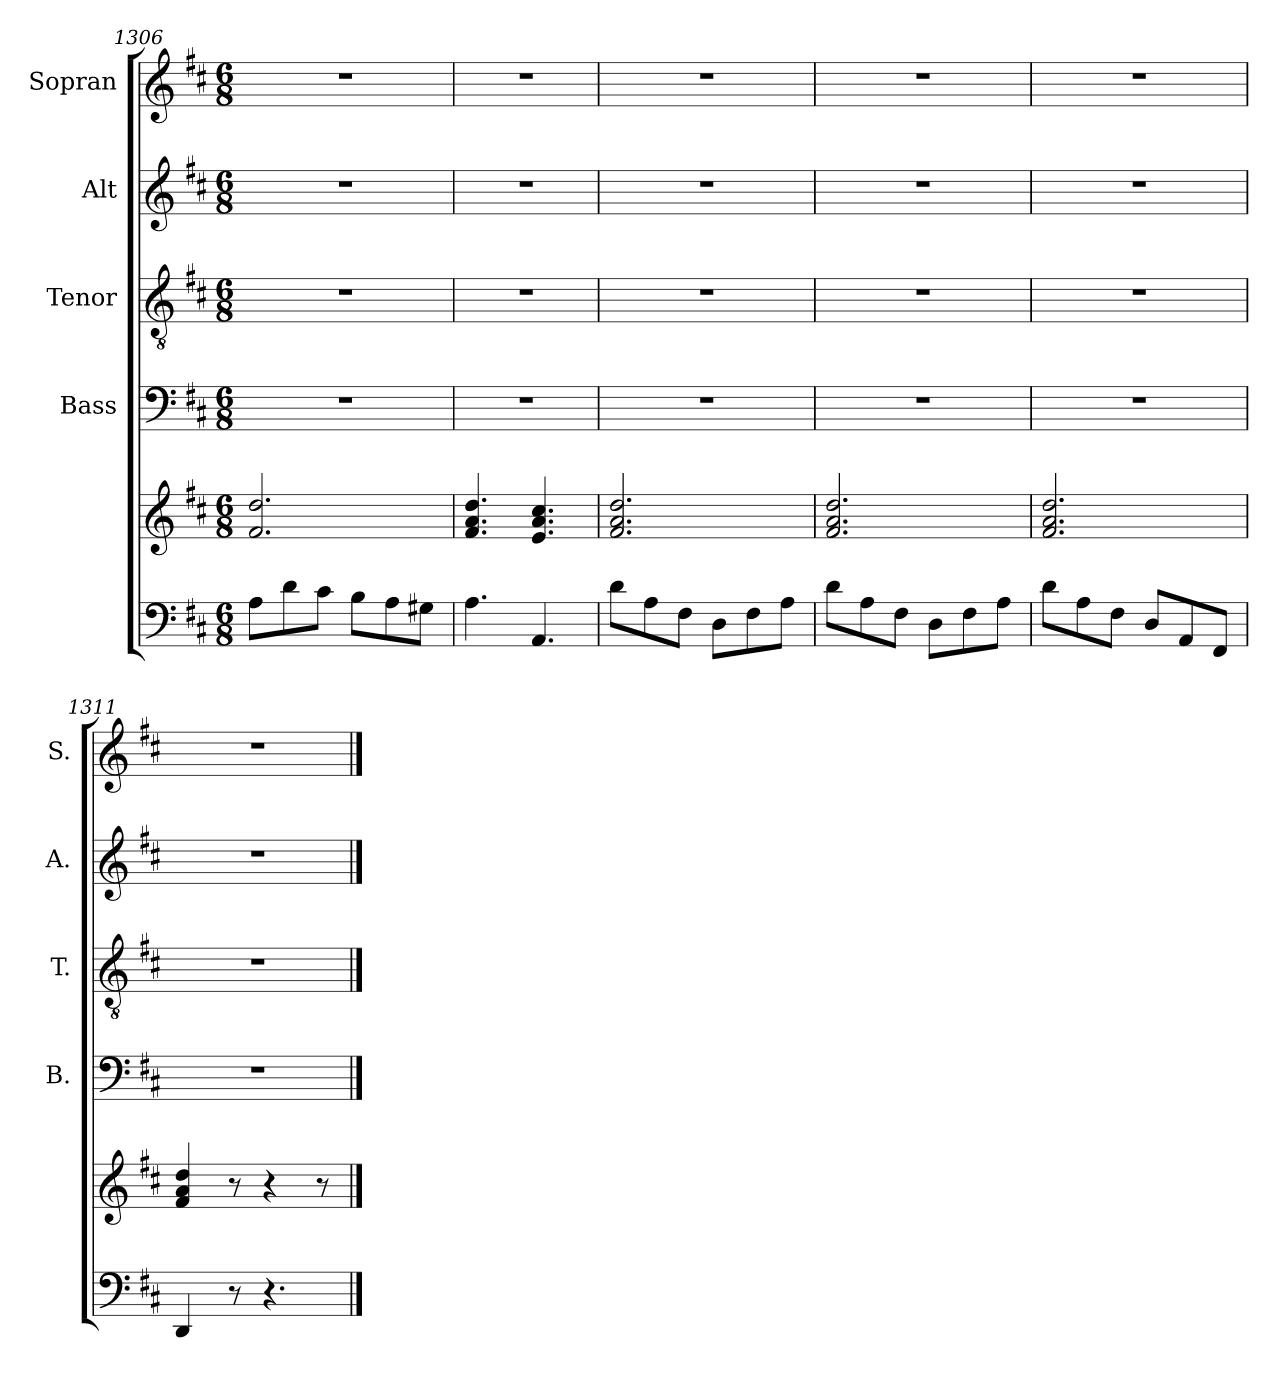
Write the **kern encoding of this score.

**kern	**kern	**kern	**kern	**kern	**kern
*part5	*part5	*part4	*part3	*part2	*part1
*staff6	*staff5	*staff4	*staff3	*staff2	*staff1
*	*	*I"Bass	*I"Tenor	*I"Alt	*I"Sopran
*	*	*I'B.	*I'T.	*I'A.	*I'S.
*clefF4	*clefG2	*clefF4	*clefGv2	*clefG2	*clefG2
*k[f#c#]	*k[f#c#]	*k[f#c#]	*k[f#c#]	*k[f#c#]	*k[f#c#]
*D:	*D:	*D:	*D:	*D:	*D:
*M6/8	*M6/8	*M6/8	*M6/8	*M6/8	*M6/8
=1306	=1306	=1306	=1306	=1306	=1306
8A\L	2.f#/ 2.dd/	2.r	2.r	2.r	2.r
8d\	.	.	.	.	.
8c#\J	.	.	.	.	.
8B\L	.	.	.	.	.
8A\	.	.	.	.	.
8G#X\J	.	.	.	.	.
=1307	=1307	=1307	=1307	=1307	=1307
4.A\	4.f#/ 4.a/ 4.dd/	2.r	2.r	2.r	2.r
4.AA/	4.e/ 4.a/ 4.cc#/	.	.	.	.
=1308	=1308	=1308	=1308	=1308	=1308
8d\L	2.f#/ 2.a/ 2.dd/	2.r	2.r	2.r	2.r
8A\	.	.	.	.	.
8F#\J	.	.	.	.	.
8D\L	.	.	.	.	.
8F#\	.	.	.	.	.
8A\J	.	.	.	.	.
=1309	=1309	=1309	=1309	=1309	=1309
8d\L	2.f#/ 2.a/ 2.dd/	2.r	2.r	2.r	2.r
8A\	.	.	.	.	.
8F#\J	.	.	.	.	.
8D\L	.	.	.	.	.
8F#\	.	.	.	.	.
8A\J	.	.	.	.	.
=1310	=1310	=1310	=1310	=1310	=1310
8d\L	2.f#/ 2.a/ 2.dd/	2.r	2.r	2.r	2.r
8A\	.	.	.	.	.
8F#\J	.	.	.	.	.
8D/L	.	.	.	.	.
8AA/	.	.	.	.	.
8FF#/J	.	.	.	.	.
=1311	=1311	=1311	=1311	=1311	=1311
4DD/	4f#/ 4a/ 4dd/	2.r	2.r	2.r	2.r
8r	8r	.	.	.	.
4.r	4r	.	.	.	.
.	8r	.	.	.	.
==	==	==	==	==	==
*-	*-	*-	*-	*-	*-
